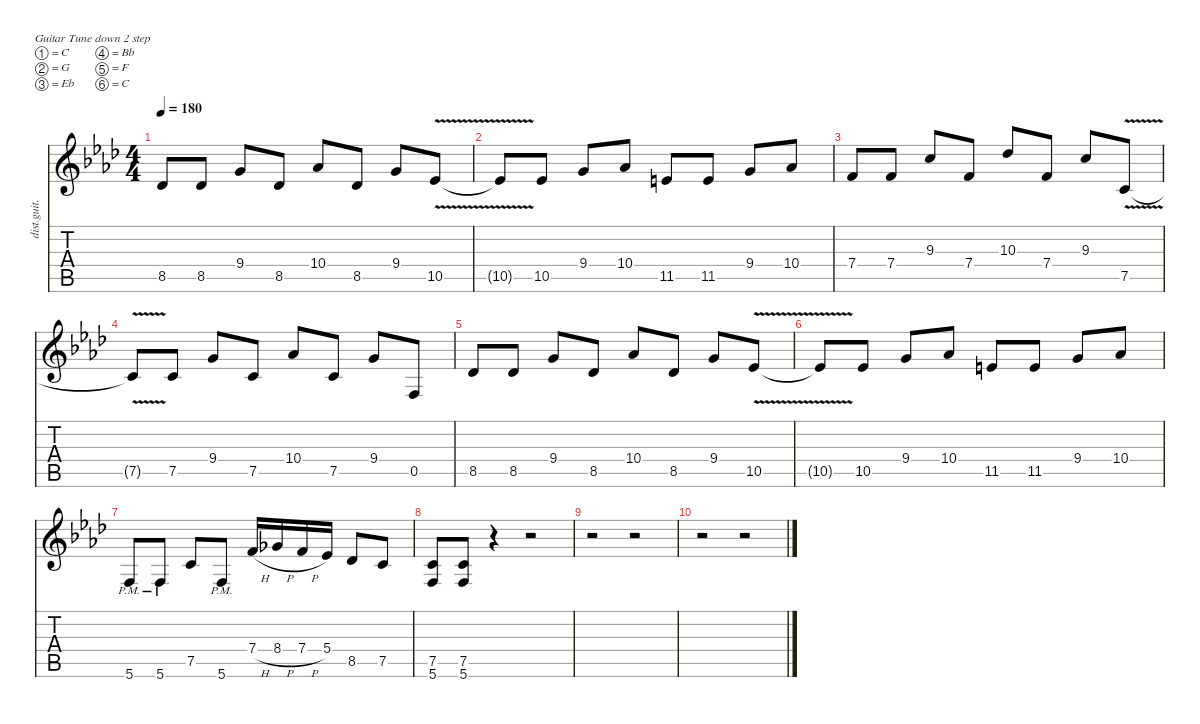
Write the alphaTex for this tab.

\defaultSystemsLayout 4
\hideDynamics
\bracketExtendMode nobrackets
\otherSystemsTrackNameOrientation horizontal
\track ("Gtr. 1" "dist.guit.") {instrument distortionguitar}
\staff {score tabs}
\tuning (C4 G3 Eb3 Bb2 F2 C2)
\ts (4 4)
\tempo 180
\clef g2
\ks fminor
8.5{acc b}.8{dy f beam Up} 8.5{acc b}.8{beam Up} 9.4{acc forcenatural}.8{beam Up} 8.5{acc b}.8{beam Up} 10.4{acc b}.8{beam Up} 8.5{acc b}.8{beam Up} 9.4{acc forcenatural}.8{beam Up} 10.5{v acc b}.8{beam Up} |
10.5{v t acc b}.8{beam Up} 10.5{acc b}.8{beam Up} 9.4{acc forcenatural}.8{beam Up} 10.4{acc b}.8{beam Up} 11.5{acc forcenatural}.8{beam Up} 11.5{acc forcenatural}.8{beam Up} 9.4{acc forcenatural}.8{beam Up} 10.4{acc b}.8{beam Up} |
7.4{acc forcenatural}.8{beam Up} 7.4{acc forcenatural}.8{beam Up} 9.3{acc forcenatural}.8{beam Up} 7.4{acc forcenatural}.8{beam Up} 10.3{acc b}.8{beam Up} 7.4{acc forcenatural}.8{beam Up} 9.3{acc forcenatural}.8{beam Up} 7.5{v acc forcenatural}.8{beam Up} |
7.5{v t acc forcenatural}.8{beam Up} 7.5{acc forcenatural}.8{beam Up} 9.4{acc forcenatural}.8{beam Up} 7.5{acc forcenatural}.8{beam Up} 10.4{acc b}.8{beam Up} 7.5{acc forcenatural}.8{beam Up} 9.4{acc forcenatural}.8{beam Up} 0.5{acc forcenatural}.8{beam Up} |
8.5{acc b}.8{beam Up} 8.5{acc b}.8{beam Up} 9.4{acc forcenatural}.8{beam Up} 8.5{acc b}.8{beam Up} 10.4{acc b}.8{beam Up} 8.5{acc b}.8{beam Up} 9.4{acc forcenatural}.8{beam Up} 10.5{v acc b}.8{beam Up} |
10.5{v t acc b}.8{beam Up} 10.5{acc b}.8{beam Up} 9.4{acc forcenatural}.8{beam Up} 10.4{acc b}.8{beam Up} 11.5{acc forcenatural}.8{beam Up} 11.5{acc forcenatural}.8{beam Up} 9.4{acc forcenatural}.8{beam Up} 10.4{acc b}.8{beam Up} |
5.6{pm acc forcenatural}.8{beam Up} 5.6{pm acc forcenatural}.8{beam Up} 7.5{acc forcenatural}.8{beam Up} 5.6{pm acc forcenatural}.8{beam Up} 7.4{h acc forcenatural}.16{beam Up} 8.4{h acc b}.16{beam Up} 7.4{h acc forcenatural}.16{beam Up} 5.4{acc b}.16{beam Up} 8.5{acc b}.8{beam Up} 7.5{acc forcenatural}.8{beam Up} |
(7.5{acc forcenatural} 5.6{acc forcenatural}).8{beam Up} (7.5{acc forcenatural} 5.6{acc forcenatural}).8{beam Up} r.4{beam Up} r.2{beam Up} |
r.2{beam Down} r.2{beam Down} |
r.2{beam Down} r.2{beam Down}
